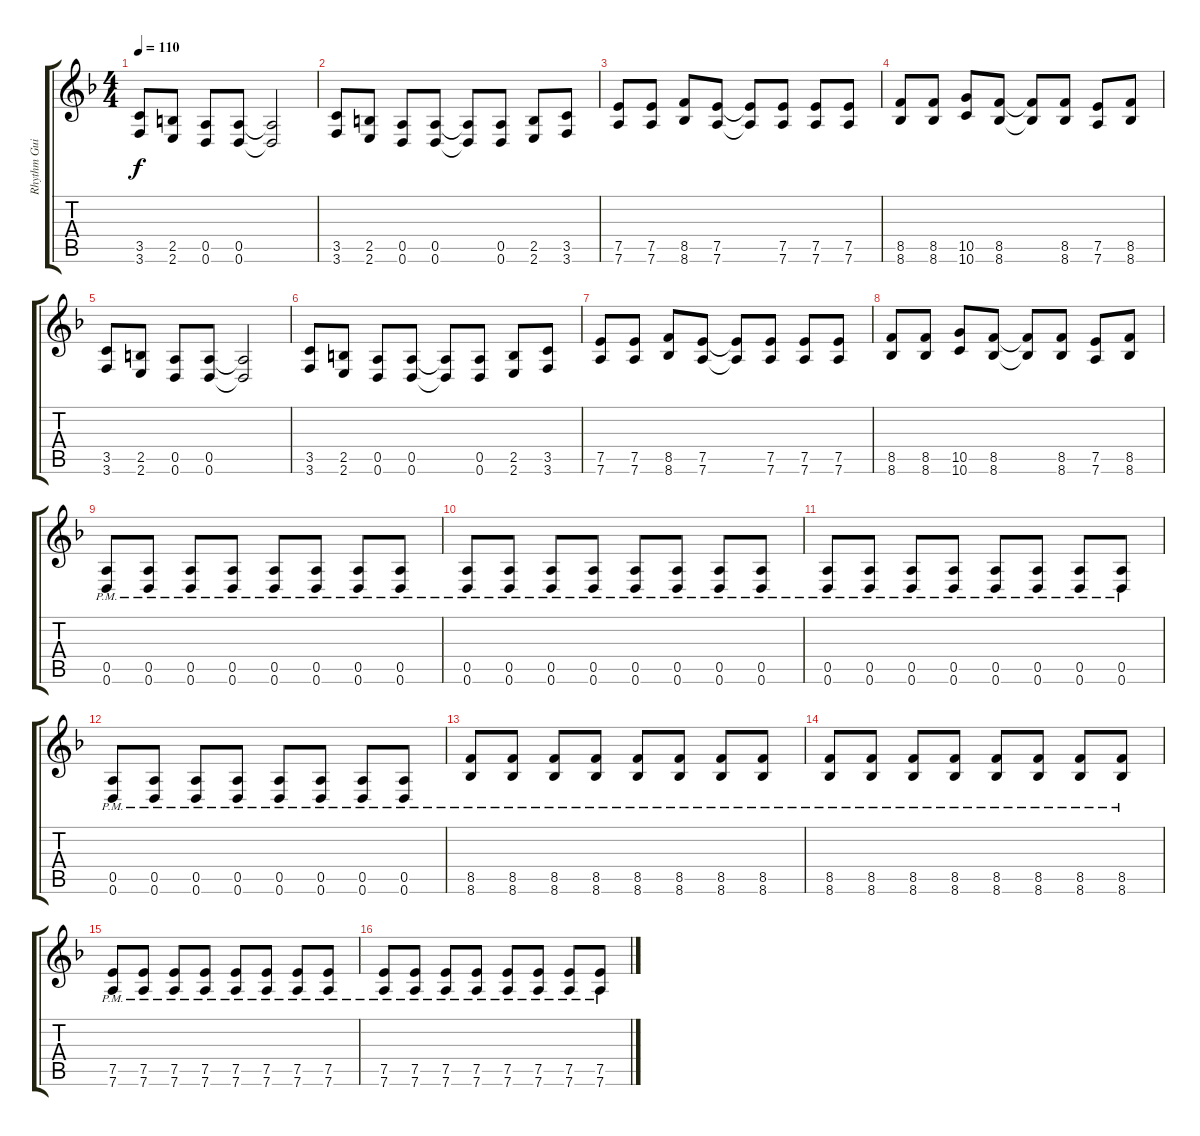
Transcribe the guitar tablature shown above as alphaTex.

\track ("Rhythm Guitar" "Rhythm Gui") {instrument distortionguitar}
\staff {score tabs}
\tuning (E4 B3 G3 D3 A2 D2) {hide}
\ts (4 4)
\tempo 110
\clef g2
\ks dminor
(3.5 3.6).8{dy f} (2.5 2.6).8 (0.5 0.6).8 (0.5 0.6).8 (0.5{t} 0.6{t}).2 |
(3.5 3.6).8 (2.5 2.6).8 (0.5 0.6).8 (0.5 0.6).8 (0.5{t} 0.6{t}).8 (0.5 0.6).8 (2.5 2.6).8 (3.5 3.6).8 |
(7.5 7.6).8 (7.5 7.6).8 (8.5 8.6).8 (7.5 7.6).8 (7.5{t} 7.6{t}).8 (7.5 7.6).8 (7.5 7.6).8 (7.5 7.6).8 |
(8.5 8.6).8 (8.5 8.6).8 (10.5 10.6).8 (8.5 8.6).8 (8.5{t} 8.6{t}).8 (8.5 8.6).8 (7.5 7.6).8 (8.5 8.6).8 |
(3.5 3.6).8 (2.5 2.6).8 (0.5 0.6).8 (0.5 0.6).8 (0.5{t} 0.6{t}).2 |
(3.5 3.6).8 (2.5 2.6).8 (0.5 0.6).8 (0.5 0.6).8 (0.5{t} 0.6{t}).8 (0.5 0.6).8 (2.5 2.6).8 (3.5 3.6).8 |
(7.5 7.6).8 (7.5 7.6).8 (8.5 8.6).8 (7.5 7.6).8 (7.5{t} 7.6{t}).8 (7.5 7.6).8 (7.5 7.6).8 (7.5 7.6).8 |
(8.5 8.6).8 (8.5 8.6).8 (10.5 10.6).8 (8.5 8.6).8 (8.5{t} 8.6{t}).8 (8.5 8.6).8 (7.5 7.6).8 (8.5 8.6).8 |
(0.5{pm} 0.6{pm}).8 (0.5{pm} 0.6{pm}).8 (0.5{pm} 0.6{pm}).8 (0.5{pm} 0.6{pm}).8 (0.5{pm} 0.6{pm}).8 (0.5{pm} 0.6{pm}).8 (0.5{pm} 0.6{pm}).8 (0.5{pm} 0.6{pm}).8 |
(0.5{pm} 0.6{pm}).8 (0.5{pm} 0.6{pm}).8 (0.5{pm} 0.6{pm}).8 (0.5{pm} 0.6{pm}).8 (0.5{pm} 0.6{pm}).8 (0.5{pm} 0.6{pm}).8 (0.5{pm} 0.6{pm}).8 (0.5{pm} 0.6{pm}).8 |
(0.5{pm} 0.6{pm}).8 (0.5{pm} 0.6{pm}).8 (0.5{pm} 0.6{pm}).8 (0.5{pm} 0.6{pm}).8 (0.5{pm} 0.6{pm}).8 (0.5{pm} 0.6{pm}).8 (0.5{pm} 0.6{pm}).8 (0.5{pm} 0.6{pm}).8 |
(0.5{pm} 0.6{pm}).8 (0.5{pm} 0.6{pm}).8 (0.5{pm} 0.6{pm}).8 (0.5{pm} 0.6{pm}).8 (0.5{pm} 0.6{pm}).8 (0.5{pm} 0.6{pm}).8 (0.5{pm} 0.6{pm}).8 (0.5{pm} 0.6{pm}).8 |
(8.5{pm} 8.6{pm}).8 (8.5{pm} 8.6{pm}).8 (8.5{pm} 8.6{pm}).8 (8.5{pm} 8.6{pm}).8 (8.5{pm} 8.6{pm}).8 (8.5{pm} 8.6{pm}).8 (8.5{pm} 8.6{pm}).8 (8.5{pm} 8.6{pm}).8 |
(8.5{pm} 8.6{pm}).8 (8.5{pm} 8.6{pm}).8 (8.5{pm} 8.6{pm}).8 (8.5{pm} 8.6{pm}).8 (8.5{pm} 8.6{pm}).8 (8.5{pm} 8.6{pm}).8 (8.5{pm} 8.6{pm}).8 (8.5{pm} 8.6{pm}).8 |
(7.5{pm} 7.6{pm}).8 (7.5{pm} 7.6{pm}).8 (7.5{pm} 7.6{pm}).8 (7.5{pm} 7.6{pm}).8 (7.5{pm} 7.6{pm}).8 (7.5{pm} 7.6{pm}).8 (7.5{pm} 7.6{pm}).8 (7.5{pm} 7.6{pm}).8 |
(7.5{pm} 7.6{pm}).8 (7.5{pm} 7.6{pm}).8 (7.5{pm} 7.6{pm}).8 (7.5{pm} 7.6{pm}).8 (7.5{pm} 7.6{pm}).8 (7.5{pm} 7.6{pm}).8 (7.5{pm} 7.6{pm}).8 (7.5{pm} 7.6{pm}).8
